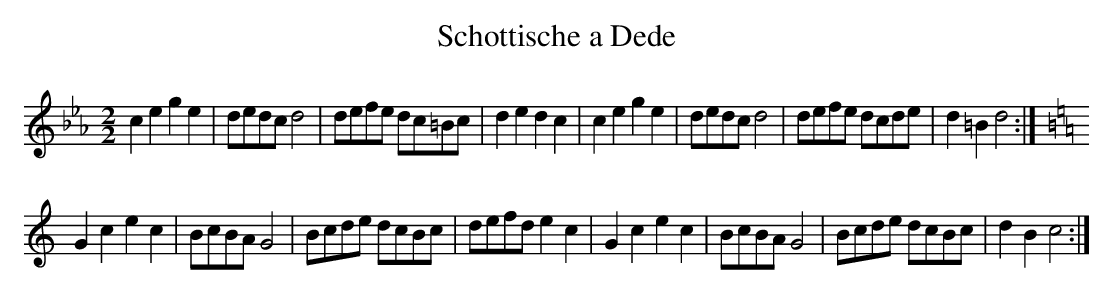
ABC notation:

X:1
T:Schottische a Dede
L:1/8
M:2/2
K:C minor
c2e2g2e2|dedc d4|defe dc=Bc|d2e2 d2c2|c2e2g2e2|dedc d4|defe dcde|d2=B2 d4:|
K:C
G2c2e2c2|BcBA G4|Bcde dcBc|defd e2c2|G2c2e2c2|BcBA G4|Bcde dcBc|d2B2 c4:|
